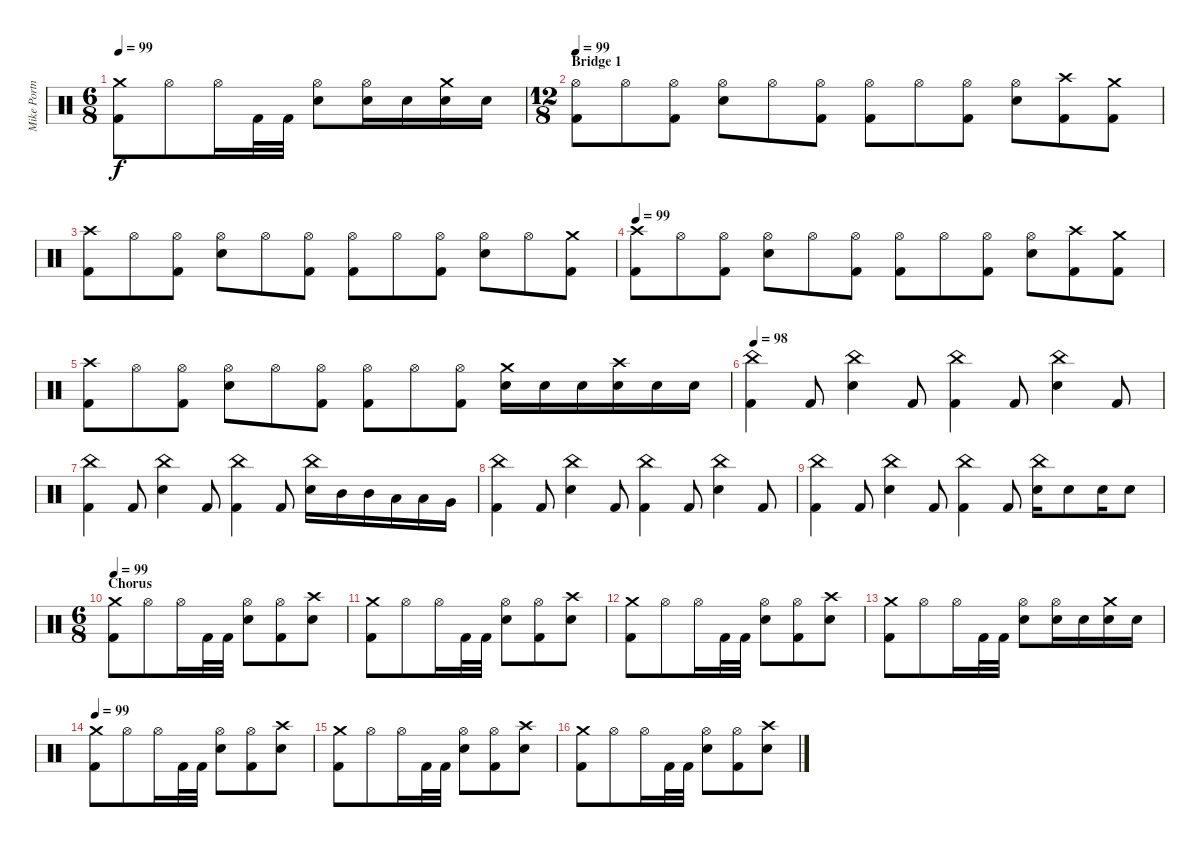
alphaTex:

\track ("Mike Portnoy" "Mike Portn") {instrument percussion}
\staff {score}
\articulation defaults
\ts (6 8)
\tempo 99
\clef neutral
\ks c
("Crash medium (hit)" "Kick (hit) 2").8{dy f} "Hi-Hat (open)".8 "Hi-Hat (open)".16 "Kick (hit) 2".32 "Kick (hit) 2".32 ("Hi-Hat (open)" "Snare (hit) 2").8 ("Hi-Hat (open)" "Snare (hit) 2").16 "Snare (hit) 2".16 ("Crash medium (hit)" "Snare (hit) 2").16 "Snare (hit) 2".16 |
\ts (12 8)
\section ("" "Bridge 1")
\tempo 99
("Hi-Hat (open)" "Kick (hit) 2").8 "Hi-Hat (open)".8 ("Hi-Hat (open)" "Kick (hit) 2").8 ("Hi-Hat (open)" "Snare (hit) 2").8 "Hi-Hat (open)".8 ("Hi-Hat (open)" "Kick (hit) 2").8 ("Hi-Hat (open)" "Kick (hit) 2").8 "Hi-Hat (open)".8 ("Hi-Hat (open)" "Kick (hit) 2").8 ("Hi-Hat (open)" "Snare (hit) 2").8 ("Crash high (hit)" "Kick (hit) 2").8 ("Crash medium (hit)" "Kick (hit) 2").8 |
("Crash high (hit)" "Kick (hit) 2").8 "Hi-Hat (open)".8 ("Hi-Hat (open)" "Kick (hit) 2").8 ("Hi-Hat (open)" "Snare (hit) 2").8 "Hi-Hat (open)".8 ("Hi-Hat (open)" "Kick (hit) 2").8 ("Hi-Hat (open)" "Kick (hit) 2").8 "Hi-Hat (open)".8 ("Hi-Hat (open)" "Kick (hit) 2").8 ("Hi-Hat (open)" "Snare (hit) 2").8 "Hi-Hat (open)".8 ("Crash medium (hit)" "Kick (hit) 2").8 |
\tempo 99
("Crash high (hit)" "Kick (hit) 2").8 "Hi-Hat (open)".8 ("Hi-Hat (open)" "Kick (hit) 2").8 ("Hi-Hat (open)" "Snare (hit) 2").8 "Hi-Hat (open)".8 ("Hi-Hat (open)" "Kick (hit) 2").8 ("Hi-Hat (open)" "Kick (hit) 2").8 "Hi-Hat (open)".8 ("Hi-Hat (open)" "Kick (hit) 2").8 ("Hi-Hat (open)" "Snare (hit) 2").8 ("Crash high (hit)" "Kick (hit) 2").8 ("Crash medium (hit)" "Kick (hit) 2").8 |
("Crash high (hit)" "Kick (hit) 2").8 "Hi-Hat (open)".8 ("Hi-Hat (open)" "Kick (hit) 2").8 ("Hi-Hat (open)" "Snare (hit) 2").8 "Hi-Hat (open)".8 ("Hi-Hat (open)" "Kick (hit) 2").8 ("Hi-Hat (open)" "Kick (hit) 2").8 "Hi-Hat (open)".8 ("Hi-Hat (open)" "Kick (hit) 2").8 ("Crash medium (hit)" "Snare (hit) 2").16 "Snare (hit) 2".16 "Snare (hit) 2".16 ("Crash high (hit)" "Snare (hit) 2").16 "Snare (hit) 2".16 "Snare (hit) 2".16 |
\tempo 98
("China (hit)" "Kick (hit) 2").4 "Kick (hit) 2".8 ("China (hit)" "Snare (hit) 2").4 "Kick (hit) 2".8 ("China (hit)" "Kick (hit) 2").4 "Kick (hit) 2".8 ("China (hit)" "Snare (hit) 2").4 "Kick (hit) 2".8 |
("China (hit)" "Kick (hit) 2").4 "Kick (hit) 2".8 ("China (hit)" "Snare (hit) 2").4 "Kick (hit) 2".8 ("China (hit)" "Kick (hit) 2").4 "Kick (hit) 2".8 ("China (hit)" "Snare (hit) 2").16 "Mid Tom (hit)".16 "Mid Tom (hit)".16 "Low Tom (hit)".16 "Low Tom (hit)".16 "Very Low Tom (hit)".16 |
("China (hit)" "Kick (hit) 2").4 "Kick (hit) 2".8 ("China (hit)" "Snare (hit) 2").4 "Kick (hit) 2".8 ("China (hit)" "Kick (hit) 2").4 "Kick (hit) 2".8 ("China (hit)" "Snare (hit) 2").4 "Kick (hit) 2".8 |
("China (hit)" "Kick (hit) 2").4 "Kick (hit) 2".8 ("China (hit)" "Snare (hit) 2").4 "Kick (hit) 2".8 ("China (hit)" "Kick (hit) 2").4 "Kick (hit) 2".8 ("China (hit)" "Snare (hit) 2").16 "Snare (hit) 2".8 "Snare (hit) 2".16 "Snare (hit) 2".8 |
\ts (6 8)
\section ("" "Chorus")
\tempo 99
("Crash medium (hit)" "Kick (hit) 2").8 "Hi-Hat (open)".8 "Hi-Hat (open)".16 "Kick (hit) 2".32 "Kick (hit) 2".32 ("Hi-Hat (open)" "Snare (hit) 2").8 ("Hi-Hat (open)" "Kick (hit) 2").8 ("Crash high (hit)" "Snare (hit) 2").8 |
("Crash medium (hit)" "Kick (hit) 2").8 "Hi-Hat (open)".8 "Hi-Hat (open)".16 "Kick (hit) 2".32 "Kick (hit) 2".32 ("Hi-Hat (open)" "Snare (hit) 2").8 ("Hi-Hat (open)" "Kick (hit) 2").8 ("Crash high (hit)" "Snare (hit) 2").8 |
("Crash medium (hit)" "Kick (hit) 2").8 "Hi-Hat (open)".8 "Hi-Hat (open)".16 "Kick (hit) 2".32 "Kick (hit) 2".32 ("Hi-Hat (open)" "Snare (hit) 2").8 ("Hi-Hat (open)" "Kick (hit) 2").8 ("Crash high (hit)" "Snare (hit) 2").8 |
("Crash medium (hit)" "Kick (hit) 2").8 "Hi-Hat (open)".8 "Hi-Hat (open)".16 "Kick (hit) 2".32 "Kick (hit) 2".32 ("Hi-Hat (open)" "Snare (hit) 2").8 ("Hi-Hat (open)" "Snare (hit) 2").16 "Snare (hit) 2".16 ("Crash medium (hit)" "Snare (hit) 2").16 "Snare (hit) 2".16 |
\tempo 99
("Crash medium (hit)" "Kick (hit) 2").8 "Hi-Hat (open)".8 "Hi-Hat (open)".16 "Kick (hit) 2".32 "Kick (hit) 2".32 ("Hi-Hat (open)" "Snare (hit) 2").8 ("Hi-Hat (open)" "Kick (hit) 2").8 ("Crash high (hit)" "Snare (hit) 2").8 |
("Crash medium (hit)" "Kick (hit) 2").8 "Hi-Hat (open)".8 "Hi-Hat (open)".16 "Kick (hit) 2".32 "Kick (hit) 2".32 ("Hi-Hat (open)" "Snare (hit) 2").8 ("Hi-Hat (open)" "Kick (hit) 2").8 ("Crash high (hit)" "Snare (hit) 2").8 |
("Crash medium (hit)" "Kick (hit) 2").8 "Hi-Hat (open)".8 "Hi-Hat (open)".16 "Kick (hit) 2".32 "Kick (hit) 2".32 ("Hi-Hat (open)" "Snare (hit) 2").8 ("Hi-Hat (open)" "Kick (hit) 2").8 ("Crash high (hit)" "Snare (hit) 2").8
